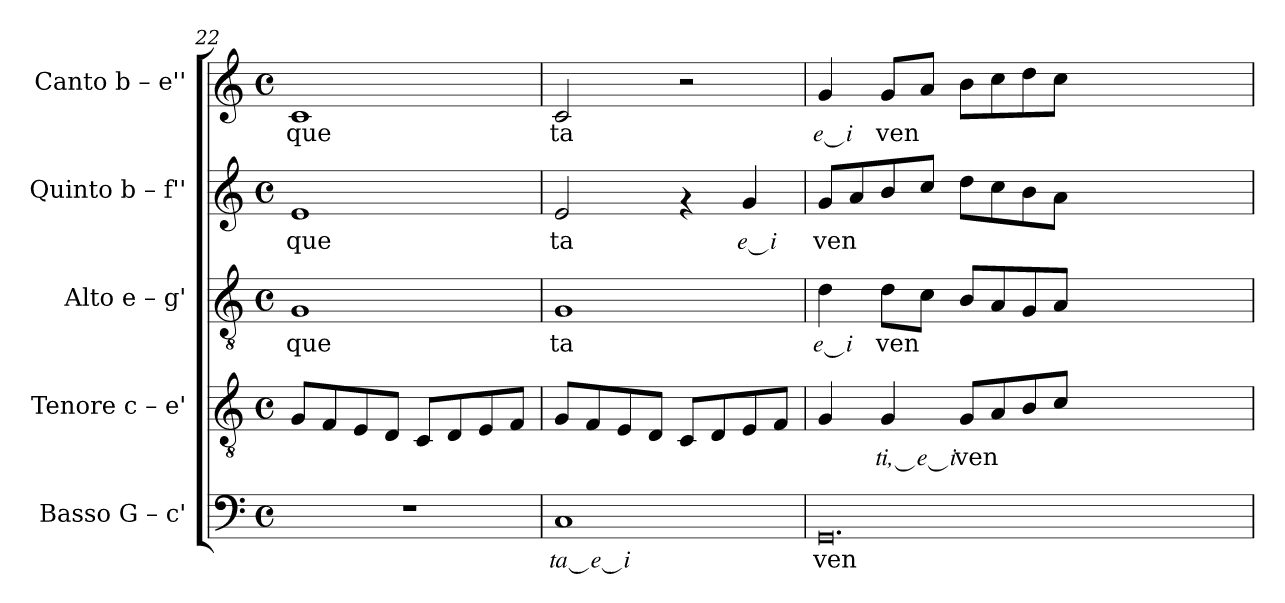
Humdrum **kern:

**kern	**text	**kern	**text	**kern	**text	**kern	**text	**kern	**text
*part5	*part5	*part4	*part4	*part3	*part3	*part2	*part2	*part1	*part1
*staff5	*staff5	*staff4	*staff4	*staff3	*staff3	*staff2	*staff2	*staff1	*staff1
*I"Basso  G – c'	*	*I"Tenore  c – e'	*	*I"Alto  e – g'	*	*I"Quinto  b – f''	*	*I"Canto  b – e''	*
!!LO:LB:g=z
*clefF4	*	*clefGv2	*	*clefGv2	*	*clefG2	*	*clefG2	*
*k[]	*	*k[]	*	*k[]	*	*k[]	*	*k[]	*
*C:	*	*C:	*	*C:	*	*C:	*	*C:	*
*M4/4	*	*M4/4	*	*M4/4	*	*M4/4	*	*M4/4	*
*met(c)	*	*met(c)	*	*met(c)	*	*met(c)	*	*met(c)	*
=22	=22	=22	=22	=22	=22	=22	=22	=22	=22
!	!	!	!LO:LY:b:cj	!	!LO:LY:b:cj	!	!LO:LY:b:rj	!	!LO:LY:b:rj
1r	.	8G/L	.	1G	que	1e	que	1c	que
!	!	!	!LO:LY:b:cj	!	!	!	!	!	!
.	.	8F/	.	.	.	.	.	.	.
!	!	!	!LO:LY:b:cj	!	!	!	!	!	!
.	.	8E/	.	.	.	.	.	.	.
!	!	!	!LO:LY:b:cj	!	!	!	!	!	!
.	.	8D/J	.	.	.	.	.	.	.
!	!	!	!LO:LY:b:cj	!	!	!	!	!	!
.	.	8C/L	.	.	.	.	.	.	.
!	!	!	!LO:LY:b:cj	!	!	!	!	!	!
.	.	8D/	.	.	.	.	.	.	.
!	!	!	!LO:LY:b:cj	!	!	!	!	!	!
.	.	8E/	.	.	.	.	.	.	.
!	!	!	!LO:LY:b:cj	!	!	!	!	!	!
.	.	8F/J	.	.	.	.	.	.	.
=23	=23	=23	=23	=23	=23	=23	=23	=23	=23
!	!LO:LY:b:rj	!	!LO:LY:b:cj	!	!LO:LY:b:cj	!	!LO:LY:b:rj	!	!LO:LY:b:rj
1C	-ta‿e‿i	8G/L	.	1G	ta	2e/	ta	2c/	ta
!	!	!	!LO:LY:b:cj	!	!	!	!	!	!
.	.	8F/	.	.	.	.	.	.	.
!	!	!	!LO:LY:b:cj	!	!	!	!	!	!
.	.	8E/	.	.	.	.	.	.	.
!	!	!	!LO:LY:b:cj	!	!	!	!	!	!
.	.	8D/J	.	.	.	.	.	.	.
!	!	!	!LO:LY:b:cj	!	!	!	!	!	!
.	.	8C/L	.	.	.	4rf	.	2r	.
!	!	!	!LO:LY:b:cj	!	!	!	!	!	!
.	.	8D/	.	.	.	.	.	.	.
!	!	!	!LO:LY:b:cj	!	!	!	!LO:LY:b:rj	!	!
.	.	8E/	.	.	.	4g/	e‿i	.	.
!	!	!	!LO:LY:b:cj	!	!	!	!	!	!
.	.	8F/J	.	.	.	.	.	.	.
=24	=24	=24	=24	=24	=24	=24	=24	=24	=24
!	!LO:LY:b:rj	!	!LO:LY:b:cj	!	!LO:LY:b:cj	!	!LO:LY:b:rj	!	!LO:LY:b:rj
0.GG	ven	4G/	.	4d\	e‿i	8g/L	ven	4g/	e‿i
!	!	!	!	!	!	!	!LO:LY:b:rj	!	!
.	.	.	.	.	.	8a/	.	.	.
!	!	!	!LO:LY:b:cj	!	!LO:LY:b:cj	!	!LO:LY:b:rj	!	!LO:LY:b:rj
.	.	4G/	ti,‿e‿i	8d\L	ven	8b/	.	8g/L	ven
!	!	!	!	!	!LO:LY:b:cj	!	!LO:LY:b:rj	!	!LO:LY:b:rj
.	.	.	.	8c\J	.	8cc/J	.	8a/J	.
!	!	!	!LO:LY:b:cj	!	!LO:LY:b:cj	!	!LO:LY:b:rj	!	!LO:LY:b:rj
.	.	8G/L	ven-	8B/L	.	8dd\L	.	8b\L	.
!	!	!	!LO:LY:b:cj	!	!LO:LY:b:cj	!	!LO:LY:b:rj	!	!LO:LY:b:rj
.	.	8A/	--	8A/	.	8cc\	.	8cc\	.
!	!	!	!LO:LY:b:cj	!	!LO:LY:b:cj	!	!LO:LY:b:rj	!	!LO:LY:b:rj
.	.	8B/	--	8G/	.	8b\	.	8dd\	.
!	!	!	!LO:LY:b:cj	!	!LO:LY:b:cj	!	!LO:LY:b:rj	!	!LO:LY:b:rj
.	.	8c/J	--	8A/J	.	8a\J	.	8cc\J	.
.	.	0ryy	.	0ryy	.	0ryy	.	0ryy	.
=	=	=	=	=	=	=	=	=	=
*-	*-	*-	*-	*-	*-	*-	*-	*-	*-
